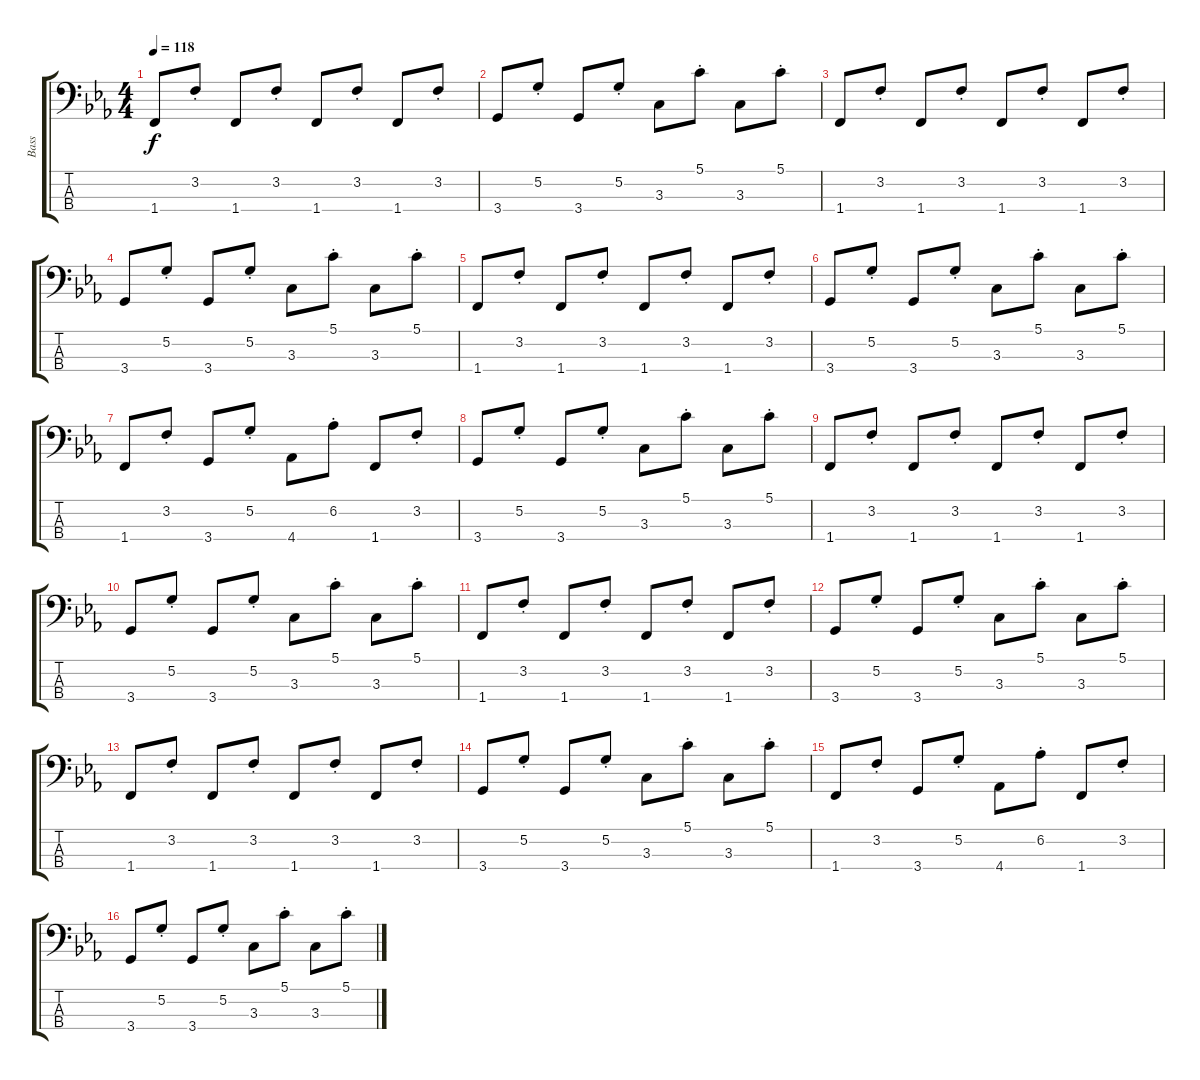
\track ("Bass" "Bass") {instrument electricbassfinger}
\staff {score tabs}
\tuning (G2 D2 A1 E1) {hide}
\ts (4 4)
\tempo 118
\clef f4
\ks cminor
1.4.8{dy f} 3.2{st}.8 1.4.8 3.2{st}.8 1.4.8 3.2{st}.8 1.4.8 3.2{st}.8 |
3.4.8 5.2{st}.8 3.4.8 5.2{st}.8 3.3.8 5.1{st}.8 3.3.8 5.1{st}.8 |
1.4.8 3.2{st}.8 1.4.8 3.2{st}.8 1.4.8 3.2{st}.8 1.4.8 3.2{st}.8 |
3.4.8 5.2{st}.8 3.4.8 5.2{st}.8 3.3.8 5.1{st}.8 3.3.8 5.1{st}.8 |
1.4.8 3.2{st}.8 1.4.8 3.2{st}.8 1.4.8 3.2{st}.8 1.4.8 3.2{st}.8 |
3.4.8 5.2{st}.8 3.4.8 5.2{st}.8 3.3.8 5.1{st}.8 3.3.8 5.1{st}.8 |
1.4.8 3.2{st}.8 3.4.8 5.2{st}.8 4.4.8 6.2{st}.8 1.4.8 3.2{st}.8 |
3.4.8 5.2{st}.8 3.4.8 5.2{st}.8 3.3.8 5.1{st}.8 3.3.8 5.1{st}.8 |
1.4.8 3.2{st}.8 1.4.8 3.2{st}.8 1.4.8 3.2{st}.8 1.4.8 3.2{st}.8 |
3.4.8 5.2{st}.8 3.4.8 5.2{st}.8 3.3.8 5.1{st}.8 3.3.8 5.1{st}.8 |
1.4.8 3.2{st}.8 1.4.8 3.2{st}.8 1.4.8 3.2{st}.8 1.4.8 3.2{st}.8 |
3.4.8 5.2{st}.8 3.4.8 5.2{st}.8 3.3.8 5.1{st}.8 3.3.8 5.1{st}.8 |
1.4.8 3.2{st}.8 1.4.8 3.2{st}.8 1.4.8 3.2{st}.8 1.4.8 3.2{st}.8 |
3.4.8 5.2{st}.8 3.4.8 5.2{st}.8 3.3.8 5.1{st}.8 3.3.8 5.1{st}.8 |
1.4.8 3.2{st}.8 3.4.8 5.2{st}.8 4.4.8 6.2{st}.8 1.4.8 3.2{st}.8 |
3.4.8 5.2{st}.8 3.4.8 5.2{st}.8 3.3.8 5.1{st}.8 3.3.8 5.1{st}.8
